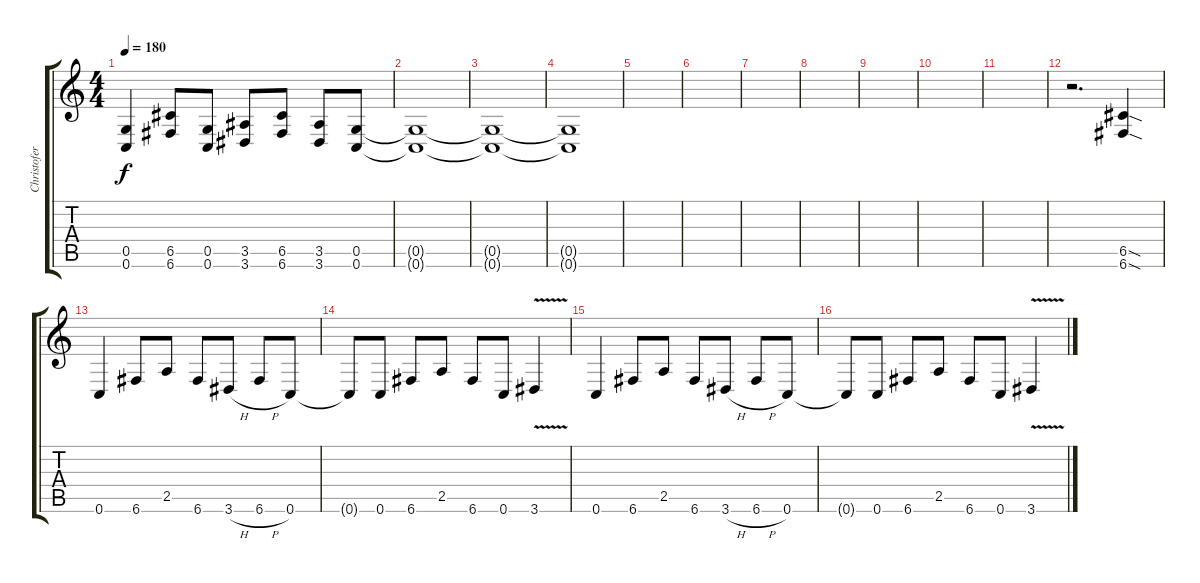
\track ("Christofer Johnsson" "Christofer") {instrument distortionguitar}
\staff {score tabs}
\tuning (D4 A3 F3 C3 G2 C2) {hide}
\ts (4 4)
\tempo 180
\clef g2
\ks c
(0.5 0.6).4{dy f instrument distortionguitar} (6.5 6.6).8 (0.5 0.6).8 (3.5 3.6).8 (6.5 6.6).8 (3.5 3.6).8 (0.5 0.6).8 |
(0.5{t} 0.6{t}).1 |
(0.5{t} 0.6{t}).1 |
(0.5{t} 0.6{t}).1 |
|
|
|
|
|
|
|
r.2{d} (6.5{sod} 6.6{sod}).4 |
0.6.4 6.6.8 2.5.8 6.6.8 3.6{h}.8 6.6{h}.8 0.6.8 |
0.6{t}.8 0.6.8 6.6.8 2.5.8 6.6.8 0.6.8 3.6{v}.4 |
0.6.4 6.6.8 2.5.8 6.6.8 3.6{h}.8 6.6{h}.8 0.6.8 |
0.6{t}.8 0.6.8 6.6.8 2.5.8 6.6.8 0.6.8 3.6{v}.4
